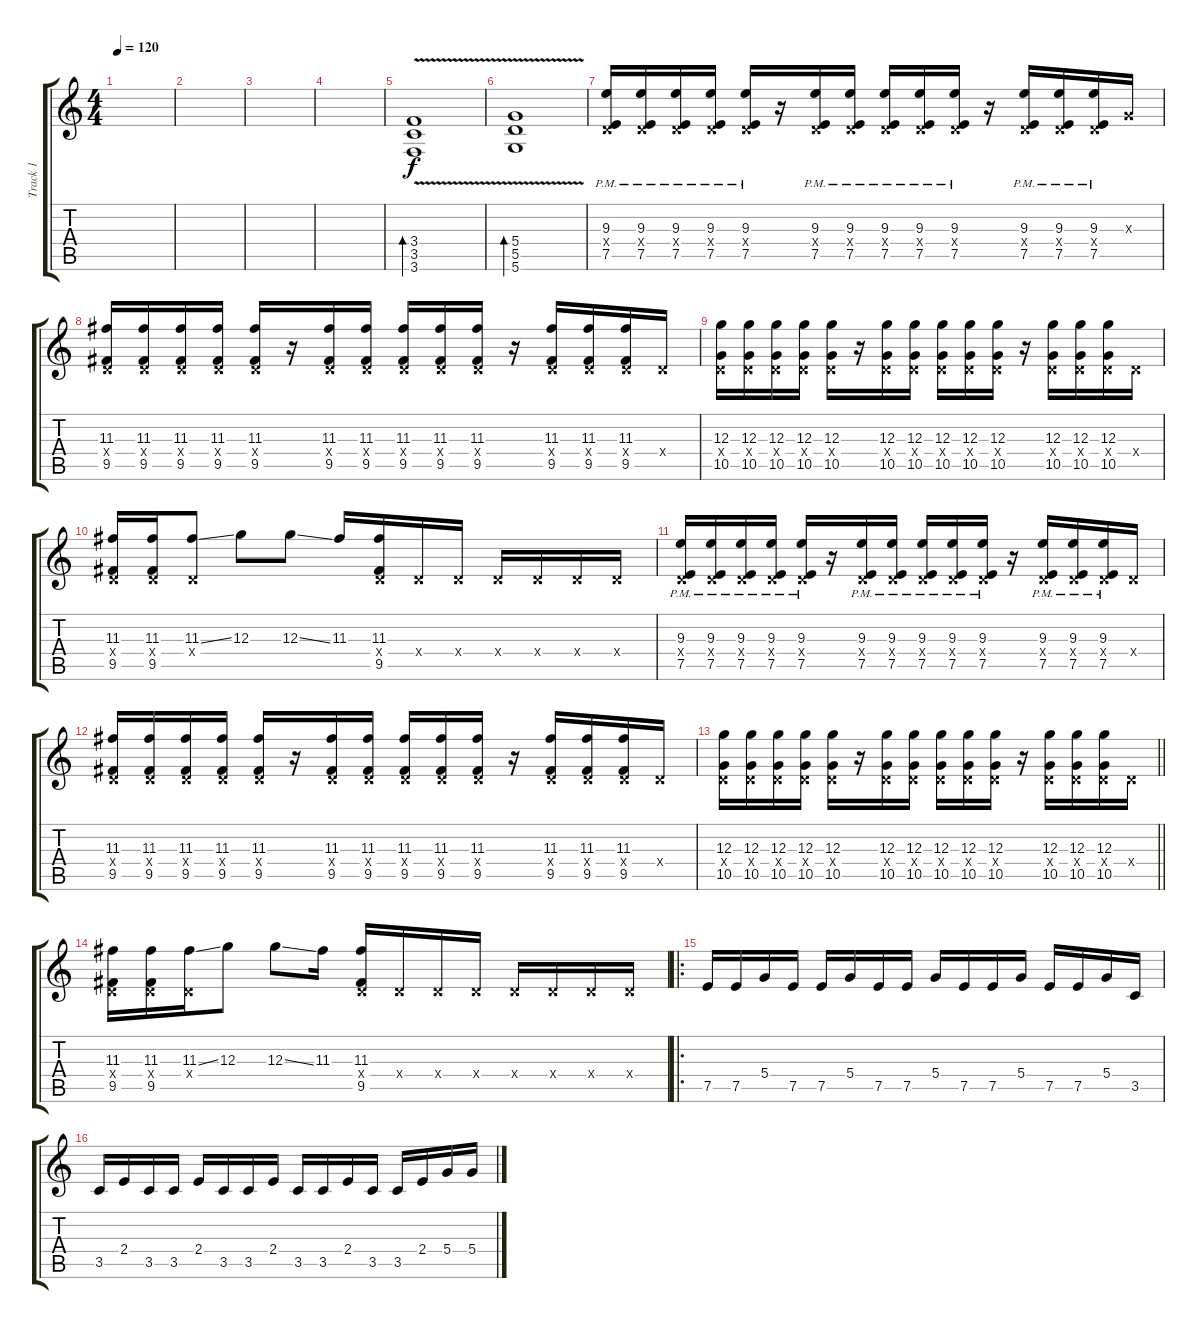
\track ("Track 1" "Track 1") {instrument overdrivenguitar}
\staff {score tabs}
\tuning (E4 B3 G3 D3 A2 D2) {hide}
\ts (4 4)
\tempo 120
\clef g2
\ks c
|
|
|
|
(3.4{v} 3.5 3.6).1{bd 60} |
(5.4{v} 5.5 5.6).1{bd 60} |
(9.3{pm} 0.4{x} 7.5{pm}).16 (9.3{pm} 0.4{x} 7.5{pm}).16 (9.3{pm} 0.4{x} 7.5{pm}).16 (9.3{pm} 0.4{x} 7.5{pm}).16 (9.3{pm} 0.4{x} 7.5{pm}).16 r.16 (9.3{pm} 0.4{x} 7.5{pm}).16 (9.3{pm} 0.4{x} 7.5{pm}).16 (9.3{pm} 0.4{x} 7.5{pm}).16 (9.3{pm} 0.4{x} 7.5{pm}).16 (9.3{pm} 0.4{x} 7.5{pm}).16 r.16 (9.3{pm} 0.4{x} 7.5{pm}).16 (9.3{pm} 0.4{x} 7.5{pm}).16 (9.3{pm} 0.4{x} 7.5{pm}).16 0.3{x}.16 |
(11.3 0.4{x} 9.5).16 (11.3 0.4{x} 9.5).16 (11.3 0.4{x} 9.5).16 (11.3 0.4{x} 9.5).16 (11.3 0.4{x} 9.5).16 r.16 (11.3 0.4{x} 9.5).16 (11.3 0.4{x} 9.5).16 (11.3 0.4{x} 9.5).16 (11.3 0.4{x} 9.5).16 (11.3 0.4{x} 9.5).16 r.16 (11.3 0.4{x} 9.5).16 (11.3 0.4{x} 9.5).16 (11.3 0.4{x} 9.5).16 0.4{x}.16 |
(12.3 0.4{x} 10.5).16 (12.3 0.4{x} 10.5).16 (12.3 0.4{x} 10.5).16 (12.3 0.4{x} 10.5).16 (12.3 0.4{x} 10.5).16 r.16 (12.3 0.4{x} 10.5).16 (12.3 0.4{x} 10.5).16 (12.3 0.4{x} 10.5).16 (12.3 0.4{x} 10.5).16 (12.3 0.4{x} 10.5).16 r.16 (12.3 0.4{x} 10.5).16 (12.3 0.4{x} 10.5).16 (12.3 0.4{x} 10.5).16 0.4{x}.16 |
(11.3 0.4{x} 9.5).16 (11.3 0.4{x} 9.5).16 (11.3{ss} 0.4{x}).8 12.3.8 12.3{ss}.8 11.3.16 (11.3 0.4{x} 9.5).16 0.4{x}.16 0.4{x}.16 0.4{x}.16 0.4{x}.16 0.4{x}.16 0.4{x}.16 |
(9.3{pm} 0.4{x} 7.5{pm}).16 (9.3{pm} 0.4{x} 7.5{pm}).16 (9.3{pm} 0.4{x} 7.5{pm}).16 (9.3{pm} 0.4{x} 7.5{pm}).16 (9.3{pm} 0.4{x} 7.5{pm}).16 r.16 (9.3{pm} 0.4{x} 7.5{pm}).16 (9.3{pm} 0.4{x} 7.5{pm}).16 (9.3{pm} 0.4{x} 7.5{pm}).16 (9.3{pm} 0.4{x} 7.5{pm}).16 (9.3{pm} 0.4{x} 7.5{pm}).16 r.16 (9.3{pm} 0.4{x} 7.5{pm}).16 (9.3{pm} 0.4{x} 7.5{pm}).16 (9.3{pm} 0.4{x} 7.5{pm}).16 0.4{x}.16 |
(11.3 0.4{x} 9.5).16 (11.3 0.4{x} 9.5).16 (11.3 0.4{x} 9.5).16 (11.3 0.4{x} 9.5).16 (11.3 0.4{x} 9.5).16 r.16 (11.3 0.4{x} 9.5).16 (11.3 0.4{x} 9.5).16 (11.3 0.4{x} 9.5).16 (11.3 0.4{x} 9.5).16 (11.3 0.4{x} 9.5).16 r.16 (11.3 0.4{x} 9.5).16 (11.3 0.4{x} 9.5).16 (11.3 0.4{x} 9.5).16 0.4{x}.16 |
\barLineRight lightlight
(12.3 0.4{x} 10.5).16 (12.3 0.4{x} 10.5).16 (12.3 0.4{x} 10.5).16 (12.3 0.4{x} 10.5).16 (12.3 0.4{x} 10.5).16 r.16 (12.3 0.4{x} 10.5).16 (12.3 0.4{x} 10.5).16 (12.3 0.4{x} 10.5).16 (12.3 0.4{x} 10.5).16 (12.3 0.4{x} 10.5).16 r.16 (12.3 0.4{x} 10.5).16 (12.3 0.4{x} 10.5).16 (12.3 0.4{x} 10.5).16 0.4{x}.16 |
\section ("" "")
(11.3 0.4{x} 9.5).16 (11.3 0.4{x} 9.5).16 (11.3{ss} 0.4{x}).16 12.3.8 12.3{ss}.8 11.3.16 (11.3 0.4{x} 9.5).16 0.4{x}.16 0.4{x}.16 0.4{x}.16 0.4{x}.16 0.4{x}.16 0.4{x}.16 0.4{x}.16 |
\ro
7.5.16 7.5.16 5.4.16 7.5.16 7.5.16 5.4.16 7.5.16 7.5.16 5.4.16 7.5.16 7.5.16 5.4.16 7.5.16 7.5.16 5.4.16 3.5.16 |
3.5.16 2.4.16 3.5.16 3.5.16 2.4.16 3.5.16 3.5.16 2.4.16 3.5.16 3.5.16 2.4.16 3.5.16 3.5.16 2.4.16 5.4.16 5.4.16
